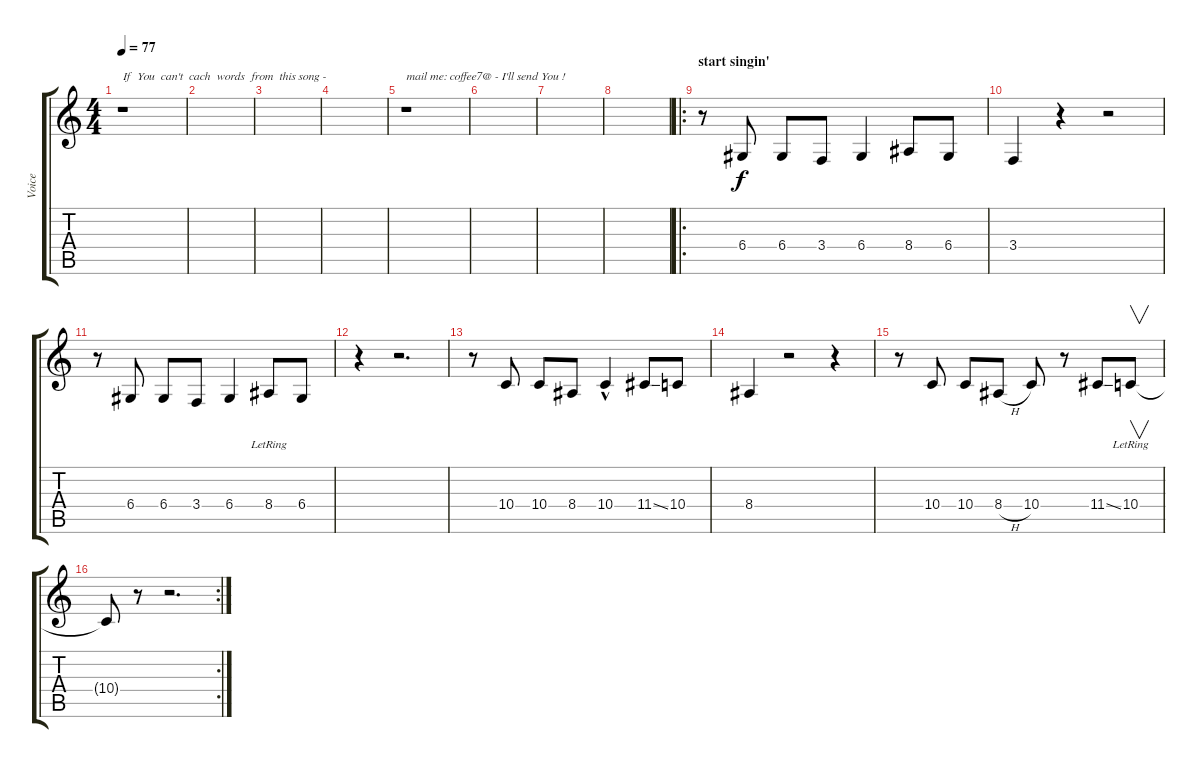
\track ("Voice" "Voice") {instrument altosax}
\staff {score tabs}
\tuning (E4 B3 G3 D3 A2 E2) {hide}
\ts (4 4)
\tempo 77
\clef g2
\ks c
r.1{txt "If  You  can't  cach  words  from  this song -" dy f instrument altosax} |
|
|
|
r.1{txt "mail me: coffee7@ - I'll send You !"} |
|
|
|
\ro
\section ("" "start singin'")
r.8 6.4.8 6.4.8 3.4.8 6.4.4 8.4.8 6.4.8 |
3.4.4 r.4 r.2 |
r.8 6.4.8 6.4.8 3.4.8 6.4.4 8.4{lr}.8 6.4.8 |
r.4 r.2{d} |
r.8 10.4.8 10.4.8 8.4.8 10.4{hac}.4 11.4{ss}.8 10.4.8 |
8.4.4 r.2 r.4 |
r.8 10.4.8 10.4.8 8.4{h}.8 10.4.8 r.8 11.4{ss}.8 10.4{lr}.8{v} |
\rc 2
10.4{t}.8 r.8 r.2{d}
